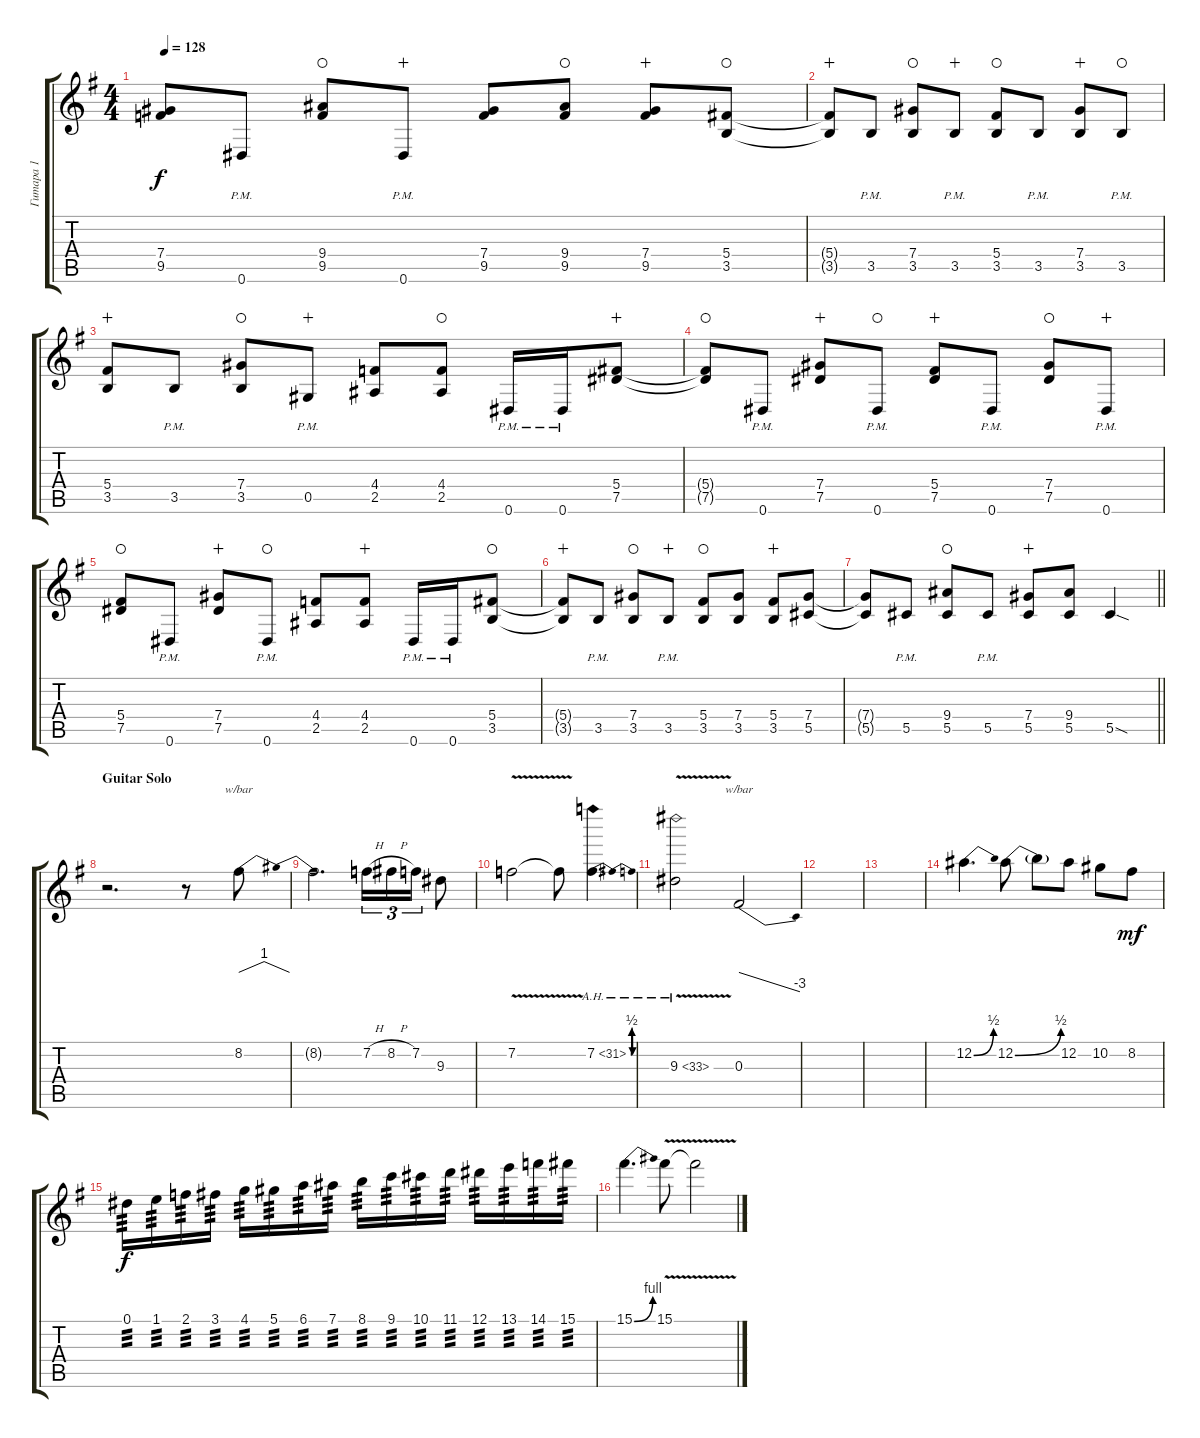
\track ("Гитара 1" "Гитара 1") {instrument distortionguitar}
\staff {score tabs}
\tuning (Eb4 Bb3 Gb3 Db3 Ab2 Eb2) {hide}
\ts (4 4)
\tempo 128
\clef g2
\ks eminor
(7.4{t} 9.5{t}).8{dy f} 0.6{pm}.8 (9.4 9.5).8{waho} 0.6{pm}.8{wahc} (7.4 9.5).8 (9.4 9.5).8{waho} (7.4 9.5).8{wahc} (5.4 3.5).8{waho} |
(5.4{t} 3.5{t}).8{wahc} 3.5{pm}.8 (7.4 3.5).8{waho} 3.5{pm}.8{wahc} (5.4 3.5).8{waho} 3.5{pm}.8 (7.4 3.5).8{wahc} 3.5{pm}.8{waho} |
(5.4 3.5).8{wahc} 3.5{pm}.8 (7.4 3.5).8{waho} 0.5{pm}.8{wahc} (4.4 2.5).8 (4.4 2.5).8{waho} 0.6{pm}.16 0.6{pm}.16 (5.4 7.5).8{wahc} |
(5.4{t} 7.5{t}).8{waho} 0.6{pm}.8 (7.4 7.5).8{wahc} 0.6{pm}.8{waho} (5.4 7.5).8{wahc} 0.6{pm}.8 (7.4 7.5).8{waho} 0.6{pm}.8{wahc} |
(5.4 7.5).8{waho} 0.6{pm}.8 (7.4 7.5).8{wahc} 0.6{pm}.8{waho} (4.4 2.5).8 (4.4 2.5).8{wahc} 0.6{pm}.16 0.6{pm}.16 (5.4 3.5).8{waho} |
(5.4{t} 3.5{t}).8{wahc} 3.5{pm}.8 (7.4 3.5).8{waho} 3.5{pm}.8{wahc} (5.4 3.5).8{waho} (7.4 3.5).8 (5.4 3.5).8{wahc} (7.4 5.5).8 |
\barLineRight lightlight
(7.4{t} 5.5{t}).8 5.5{pm}.8 (9.4 5.5).8{waho} 5.5{pm}.8 (7.4 5.5).8{wahc} (9.4 5.5).8 5.5{sod}.4 |
\section ("" "Guitar Solo")
r.2{d volume 10} r.8 8.2.8{tbe (dip default 0 0 15 4 29 4 60 0)} |
8.2{t}.2{d} 7.2{h}.16{tu (3 2)} 8.2{h}.16{tu (3 2)} 7.2.16{tu (3 2)} 9.3.8 |
7.2{v}.2 7.2{t}.8 7.2{be (bendrelease 0 0 15 2 40 2 60 0) ah 24}.4{d} |
9.3{ah 24 v}.2 0.3.2{tbe (dive default 0 0 60 -12)} |
|
|
12.2{be (bend 0 0 60 2)}.4{d} 12.2{be (bend 0 0 60 2)}.8 12.2{t}.8 12.2.8 10.2.8 8.2.8{dy mf} |
0.1.16{tp 3 dy f} 1.1.16{tp 3} 2.1.16{tp 3} 3.1.16{tp 3} 4.1.16{tp 3} 5.1.16{tp 3} 6.1.16{tp 3} 7.1.16{tp 3} 8.1.16{tp 3} 9.1.16{tp 3} 10.1.16{tp 3} 11.1.16{tp 3} 12.1.16{tp 3} 13.1.16{tp 3} 14.1.16{tp 3} 15.1.16{tp 3} |
15.1{be (bend 0 0 60 4)}.4{d} 15.1{v}.8 15.1{t}.2
